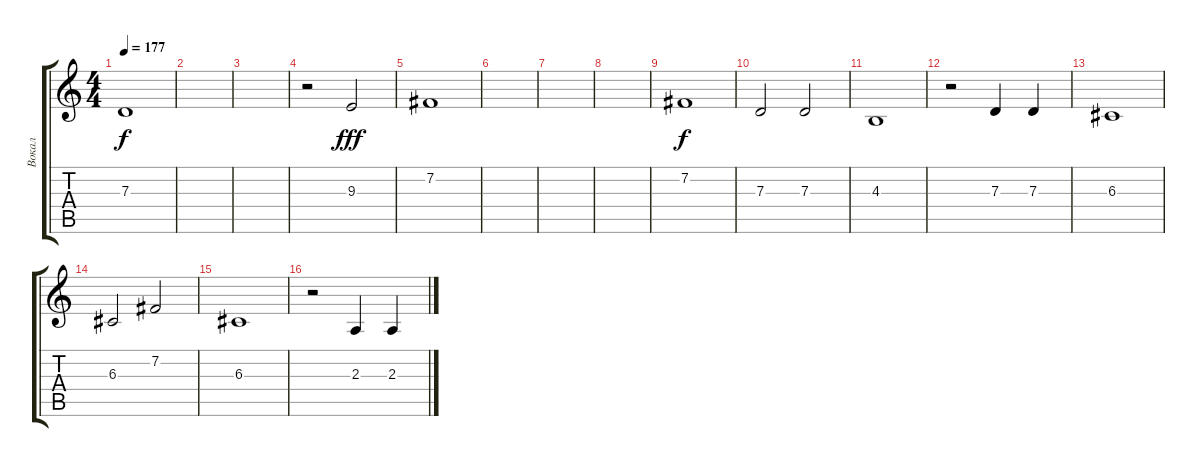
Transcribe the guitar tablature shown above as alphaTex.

\track ("Вокал" "Вокал") {instrument cello}
\staff {score tabs}
\tuning (E4 B3 G3 D3 A2 E2) {hide}
\ts (4 4)
\tempo 177
\clef g2
\ks c
7.3.1{dy f} |
|
|
r.2 9.3.2{dy fff} |
7.2.1 |
|
|
|
7.2.1{dy f} |
7.3.2 7.3.2 |
4.3.1 |
r.2 7.3.4 7.3.4 |
6.3.1 |
6.3.2 7.2.2 |
6.3.1 |
r.2 2.3.4 2.3.4
